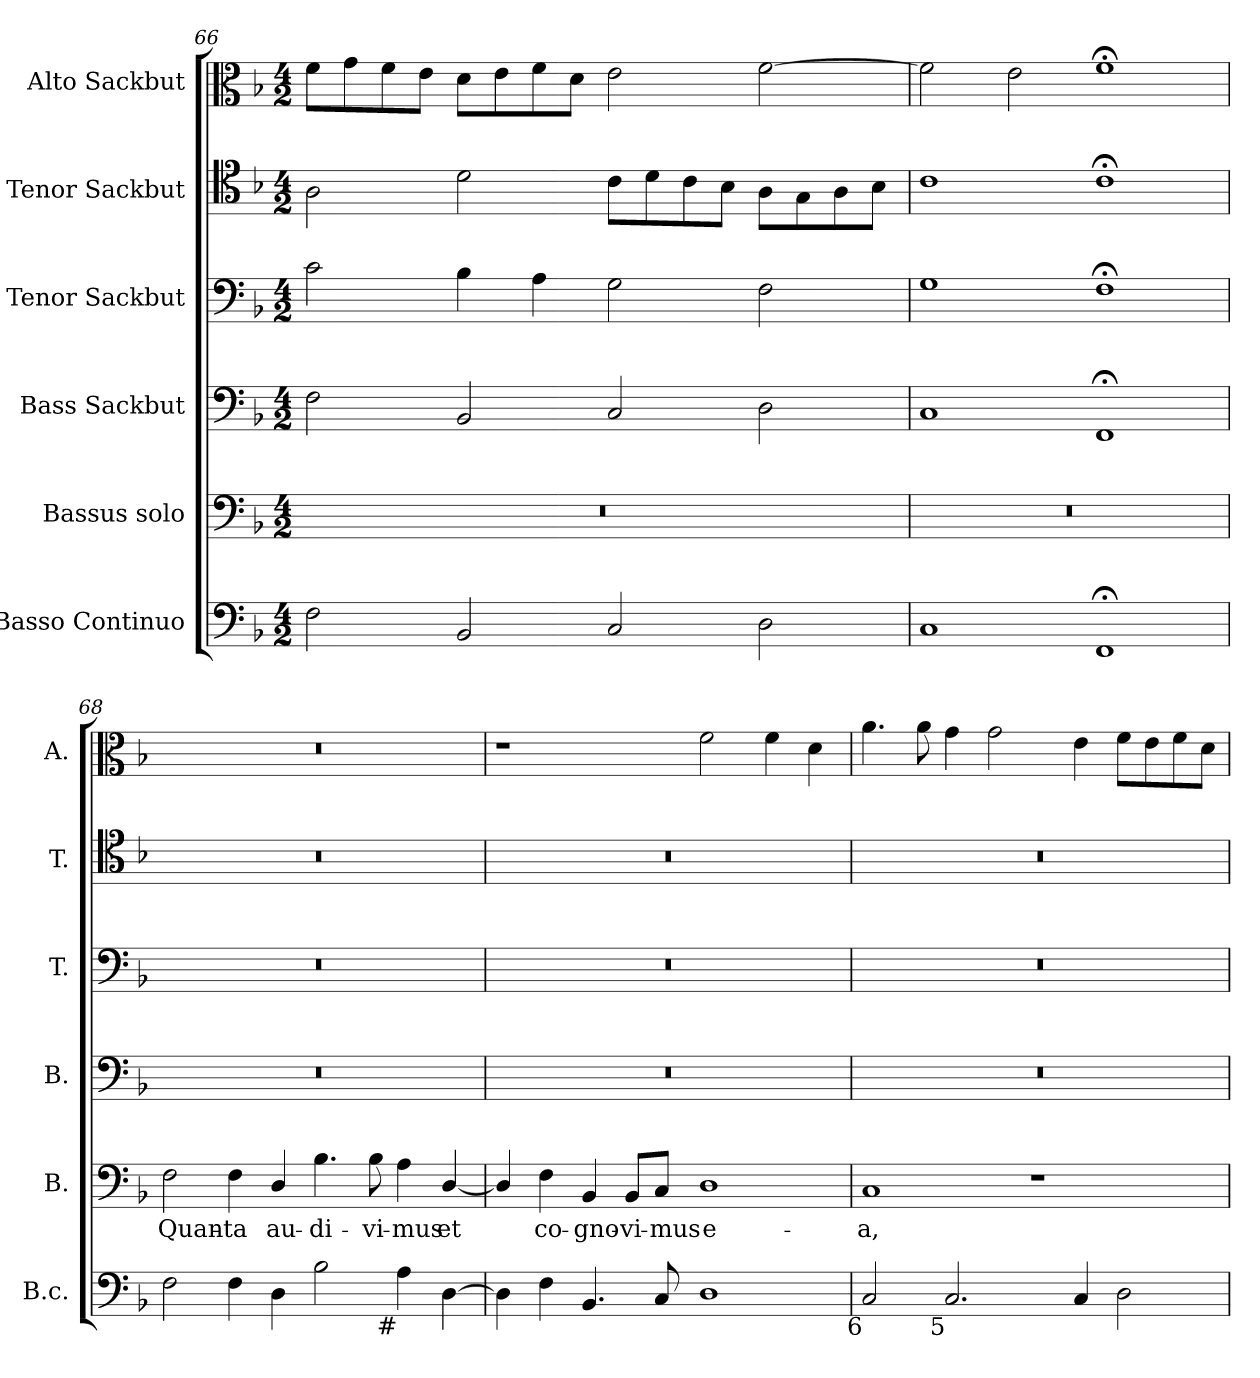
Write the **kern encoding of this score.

**kern	**kern	**text	**kern	**kern	**kern	**kern
*part6	*part5	*part5	*part4	*part3	*part2	*part1
*staff6	*staff5	*staff5	*staff4	*staff3	*staff2	*staff1
*I"Basso Continuo	*I"Bassus solo	*	*I"Bass Sackbut	*I"Tenor Sackbut	*I"Tenor Sackbut	*I"Alto Sackbut
*I'B.c.	*I'B.	*	*I'B.	*I'T.	*I'T.	*I'A.
*clefF4	*clefF4	*	*clefF4	*clefF4	*clefC4	*clefC3
*k[b-]	*k[b-]	*	*k[b-]	*k[b-]	*k[b-]	*k[b-]
*F:	*F:	*	*F:	*F:	*F:	*F:
*M4/2	*M4/2	*	*M4/2	*M4/2	*M4/2	*M4/2
=66	=66	=66	=66	=66	=66	=66
!	!LO:N:vis=1	!	!	!	!	!
2Fi\	0r	.	2Fi\	2ci\	2Ai\	8fi\L
.	.	.	.	.	.	8gi\
.	.	.	.	.	.	8fi\
.	.	.	.	.	.	8ei\J
2BB-i/	.	.	2BB-i/	4B-i\	2di\	8di\L
.	.	.	.	.	.	8ei\
.	.	.	.	4Ai\	.	8fi\
.	.	.	.	.	.	8di\J
2Ci/	.	.	2Ci/	2Gi\	8ci\L	2ei\
.	.	.	.	.	8di\	.
.	.	.	.	.	8ci\	.
.	.	.	.	.	8B-i\J	.
2Di\	.	.	2Di\	2Fi\	8Ai\L	[2fi\
.	.	.	.	.	8Gi\	.
.	.	.	.	.	8Ai\	.
.	.	.	.	.	8B-i\J	.
=67	=67	=67	=67	=67	=67	=67
!	!LO:N:vis=1	!	!	!	!	!
1Ci	0r	.	1Ci	1Gi	1ci	2fi\]
.	.	.	.	.	.	2ei\
1FF;i	.	.	1FF;i	1F;i	1c;i	1f;i
!!LO:LB:g=z
=68	=68	=68	=68	=68	=68	=68
!	!	!LO:LY:b:color=#000000	!LO:N:vis=1	!LO:N:vis=1	!LO:N:vis=1	!LO:N:vis=1
2Fi\	2Fi\	Quan-	0r	0r	0r	0r
!	!	!LO:LY:b:color=#000000	!	!	!	!
4Fi\	4Fi\	-ta	.	.	.	.
!	!	!LO:LY:b:color=#000000	!	!	!	!
4Di\	4Di/	au-	.	.	.	.
!	!	!LO:LY:b:color=#000000	!	!	!	!
2B-i\	4.B-i\	-di-	.	.	.	.
!	!	!LO:LY:b:color=#000000	!	!	!	!
.	8B-i\	-vi-	.	.	.	.
!LO:TX:b:rj:t=#	!	!	!	!	!	!
!	!	!LO:LY:b:color=#000000	!	!	!	!
4Ai\	4Ai\	-mus	.	.	.	.
!	!	!LO:LY:b:color=#000000	!	!	!	!
[4Di\	[4Di/	et	.	.	.	.
=69	=69	=69	=69	=69	=69	=69
!	!	!	!LO:N:vis=1	!LO:N:vis=1	!LO:N:vis=1	!
4Di\]	4Di/]	.	0r	0r	0r	1r
!	!	!LO:LY:b:color=#000000	!	!	!	!
4Fi\	4Fi\	co-	.	.	.	.
!	!	!LO:LY:b:color=#000000	!	!	!	!
4.BB-i/	4BB-i/	-gno-	.	.	.	.
!	!	!LO:LY:b:color=#000000	!	!	!	!
.	8BB-i/L	-vi-	.	.	.	.
!	!	!LO:LY:b:color=#000000	!	!	!	!
8Ci/	8Ci/J	-mus	.	.	.	.
!	!	!LO:LY:b:color=#000000	!	!	!	!
1Di	1Di	e-	.	.	.	2fi\
.	.	.	.	.	.	4fi\
.	.	.	.	.	.	4di\
=70	=70	=70	=70	=70	=70	=70
!LO:TX:b:rj:t=6	!	!	!	!	!	!
!	!	!LO:LY:b:color=#000000	!LO:N:vis=1	!LO:N:vis=1	!LO:N:vis=1	!
2Ci/	1Ci	-a,	0r	0r	0r	4.ai\
.	.	.	.	.	.	8ai\
!LO:TX:b:rj:t=5	!	!	!	!	!	!
2.Ci/	.	.	.	.	.	4gi\
.	.	.	.	.	.	2gi\
.	1r	.	.	.	.	.
4Ci/	.	.	.	.	.	4ei\
2Di\	.	.	.	.	.	8fi\L
.	.	.	.	.	.	8ei\
.	.	.	.	.	.	8fi\
.	.	.	.	.	.	8di\J
=	=	=	=	=	=	=
*-	*-	*-	*-	*-	*-	*-
